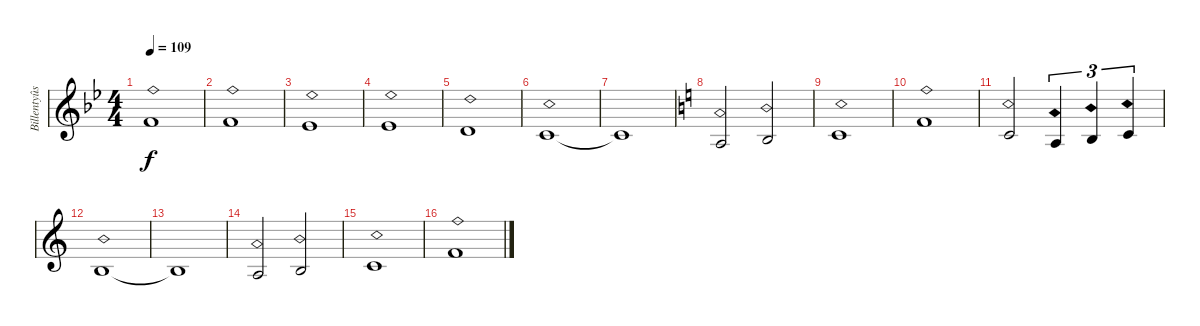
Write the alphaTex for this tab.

\track ("Billentyûs 1 (Jon Lord)" "Billentyûs") {instrument stringensemble1}
\staff {score}
\tuning (E4 B3 G3 D3 A2 E2) {hide}
\ts (4 4)
\tempo 109
\clef g2
\ks bb
1.1{ph 12}.1{dy f} |
1.1{ph 12}.1 |
4.2{ph 12}.1 |
4.2{ph 12}.1 |
3.2{ph 12}.1 |
1.2{ph 12}.1 |
1.2{t}.1 |
\ks c
2.3{ph 12}.2 0.2{ph 12}.2 |
1.2{ph 12}.1 |
1.1{ph 12}.1 |
1.2{ph 12}.2 2.3{ph 12}.4{tu (3 2)} 0.2{ph 12}.4{tu (3 2)} 1.2{ph 12}.4{tu (3 2)} |
0.2{ph 12}.1 |
0.2{t}.1 |
2.3{ph 12}.2 0.2{ph 12}.2 |
1.2{ph 12}.1 |
1.1{ph 12}.1
